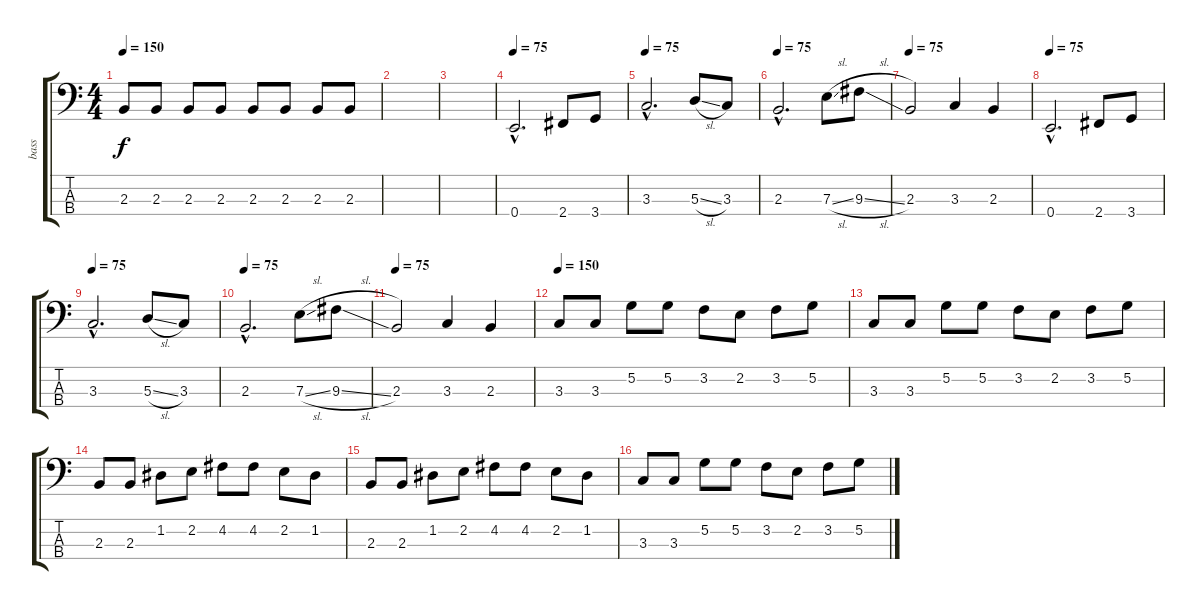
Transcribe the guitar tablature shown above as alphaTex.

\track ("bass" "bass") {instrument electricbassfinger}
\staff {score tabs}
\tuning (G2 D2 A1 E1) {hide}
\ts (4 4)
\tempo 150
\clef f4
\ks c
2.3.8{dy f} 2.3.8 2.3.8 2.3.8 2.3.8 2.3.8 2.3.8 2.3.8 |
|
|
\tempo 75
0.4{hac}.2{d} 2.4.8 3.4.8 |
\tempo 75
3.3{hac}.2{d} 5.3{sl}.8 3.3.8 |
\tempo 75
2.3{hac}.2{d} 7.3{sl}.8 9.3{sl}.8 |
\tempo 75
2.3.2 3.3.4 2.3.4 |
\tempo 75
0.4{hac}.2{d} 2.4.8 3.4.8 |
\tempo 75
3.3{hac}.2{d} 5.3{sl}.8 3.3.8 |
\tempo 75
2.3{hac}.2{d} 7.3{sl}.8 9.3{sl}.8 |
\tempo 75
2.3.2 3.3.4 2.3.4 |
\tempo 150
3.3.8 3.3.8 5.2.8 5.2.8 3.2.8 2.2.8 3.2.8 5.2.8 |
3.3.8 3.3.8 5.2.8 5.2.8 3.2.8 2.2.8 3.2.8 5.2.8 |
2.3.8 2.3.8 1.2.8 2.2.8 4.2.8 4.2.8 2.2.8 1.2.8 |
2.3.8 2.3.8 1.2.8 2.2.8 4.2.8 4.2.8 2.2.8 1.2.8 |
3.3.8 3.3.8 5.2.8 5.2.8 3.2.8 2.2.8 3.2.8 5.2.8
